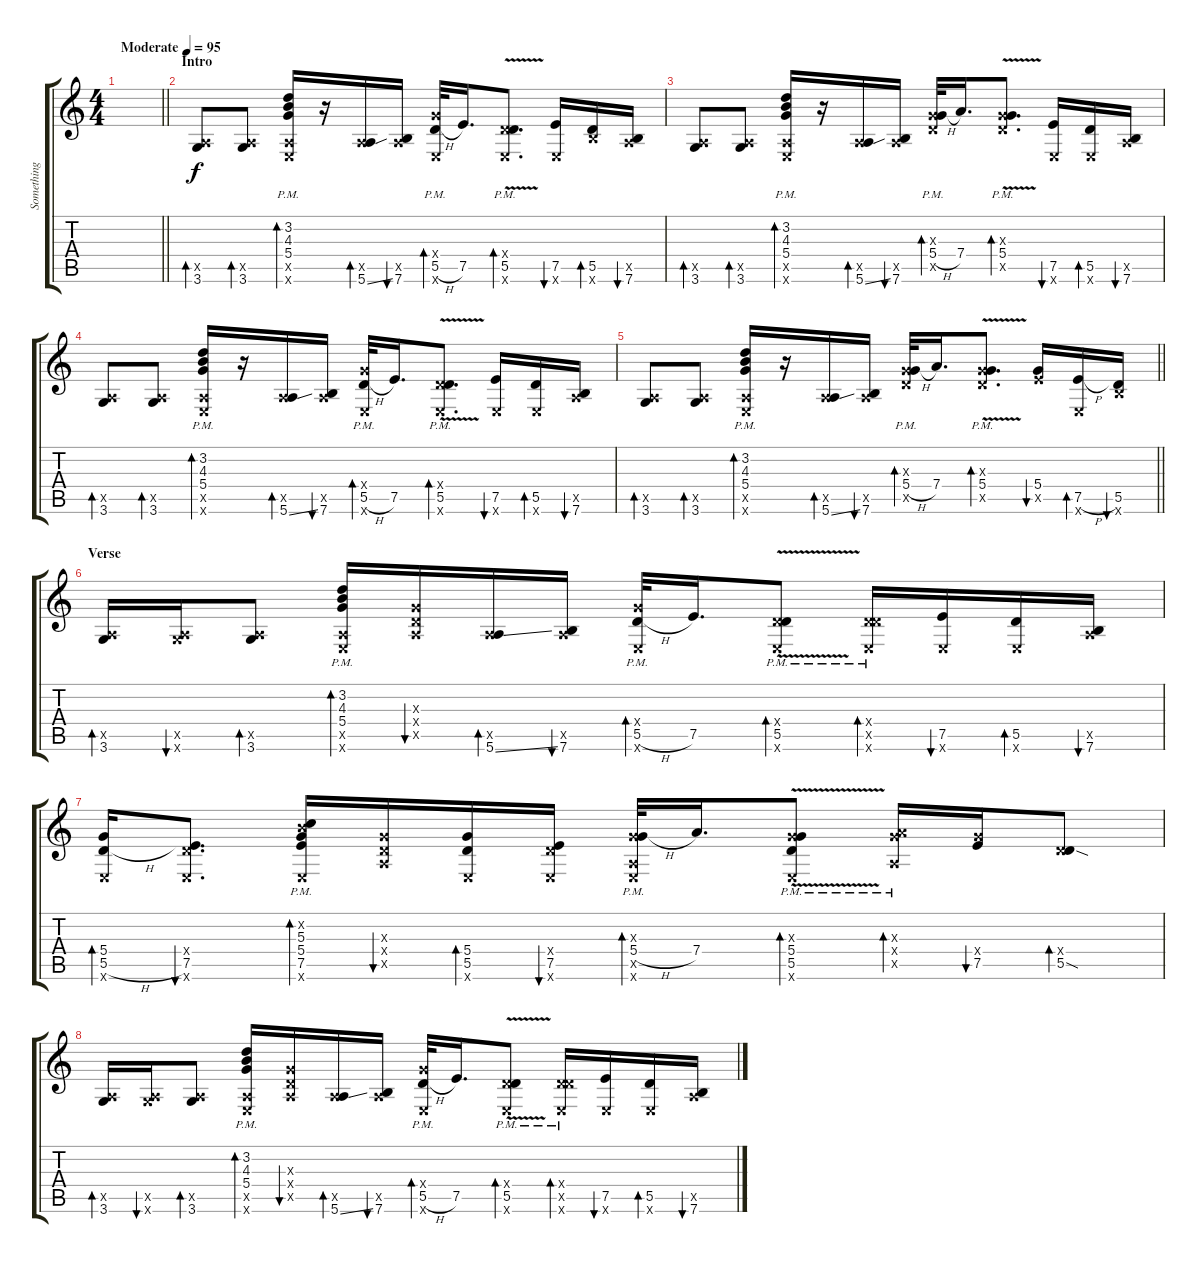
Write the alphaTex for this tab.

\track ("Something Like Olivia" "Something ") {instrument acousticguitarsteel}
\staff {score tabs}
\tuning (E4 B3 G3 D3 A2 E2) {hide}
\ts (4 4)
\tempo (95 "Moderate")
\clef g2
\barLineRight lightlight
\ks c
|
\section ("" "Intro")
(0.5{x} 3.6).8{bd 30} (0.5{x} 3.6).8{bd 30} (3.2{pm} 4.3{pm} 5.4{pm} 0.5{x} 0.6{x}).16{bd 30} r.16 (0.5{x} 5.6{ss}).16{bd 30} (0.5{x} 7.6).16{bu 30} (5.4{x} 5.5{h pm} 0.6{x}).32{bd 30} 7.5.16{d} (0.4{x} 5.5{v pm} 0.6{x}).8{d bd 30} (7.5 0.6{x}).16{bu 30} (5.5 7.6{x}).16{bd 30} (0.5{x} 7.6).16{bu 30} |
(0.5{x} 3.6).8{bd 30} (0.5{x} 3.6).8{bd 30} (3.2{pm} 4.3{pm} 5.4{pm} 0.5{x} 0.6{x}).16{bd 30} r.16 (0.5{x} 5.6{ss}).16{bd 30} (0.5{x} 7.6).16{bu 30} (0.3{x} 5.4{h} 5.5{pm x}).32{bd 30} 7.4.16{d} (0.3{x} 5.4 5.5{v pm x}).8{d bd 30} (7.5 0.6{x}).16{bu 30} (5.5 0.6{x}).16{bd 30} (0.5{x} 7.6).16{bu 30} |
(0.5{x} 3.6).8{bd 30} (0.5{x} 3.6).8{bd 30} (3.2{pm} 4.3{pm} 5.4{pm} 0.5{x} 0.6{x}).16{bd 30} r.16 (0.5{x} 5.6{ss}).16{bd 30} (0.5{x} 7.6).16{bu 30} (5.4{x} 5.5{h pm} 0.6{x}).32{bd 30} 7.5.16{d} (0.4{x} 5.5{v pm} 0.6{x}).8{d bd 30} (7.5 0.6{x}).16{bu 30} (5.5 0.6{x}).16{bd 30} (0.5{x} 7.6).16{bu 30} |
\barLineRight lightlight
(0.5{x} 3.6).8{bd 30} (0.5{x} 3.6).8{bd 30} (3.2{pm} 4.3{pm} 5.4{pm} 0.5{x} 0.6{x}).16{bd 30} r.16 (0.5{x} 5.6{ss}).16{bd 30} (0.5{x} 7.6).16{bu 30} (0.3{x} 5.4{h} 5.5{pm x}).32{bd 30} 7.4.16{d} (0.3{x} 5.4 5.5{v pm x}).8{d bd 30} (5.4 7.5{x}).16{bu 30} (7.5{h} 0.6{x}).16{bd 30} (5.5 7.6{x}).16{bu 30} |
\section ("" "Verse")
(0.5{x} 3.6).16{bd 30} (0.5{x} 3.6{x}).16{bu 30} (0.5{x} 3.6).8{bd 30} (3.2{pm} 4.3{pm} 5.4{pm} 0.5{x} 0.6{x}).16{bd 30} (0.3{x} 0.4{x} 0.5{x}).16{bu 60} (0.5{x} 5.6{ss}).16{bd 30} (0.5{x} 7.6).16{bu 30} (5.4{x} 5.5{h pm} 0.6{x}).32{bd 30} 7.5.16{d} (0.4{x} 5.5{v pm} 0.6{x}).8{bd 30} (0.4{x} 5.5{pm x} 0.6{x}).16{bd 60} (7.5 0.6{x}).16{bu 30} (5.5 0.6{x}).16{bd 30} (0.5{x} 7.6).16{bu 30} |
(5.4 5.5{h} 0.6{x}).16{bd 30} (0.4{x} 7.5 0.6{x}).8{d bu 30} (0.2{x} 5.3 5.4{pm} 7.5 0.6{x}).16{bd 30} (0.3{x} 0.4{x} 0.5{x}).16{bu 30} (5.4 5.5 0.6{x}).16{bd 30} (0.4{x} 7.5 0.6{x}).16{bu 30} (0.3{x} 5.4{h pm} 0.5{x} 0.6{x}).32{bd 30} 7.4.16{d} (0.3{x} 5.4 5.5{v pm} 0.6{x}).8{bd 30} (0.3{x} 7.4{pm x} 0.5{x}).16{bd 30} (5.4{x} 7.5).16{bu 30} (0.4{x} 5.5{sod}).8{bd 30} |
(0.5{x} 3.6).16{bd 30} (0.5{x} 3.6{x}).16{bu 30} (0.5{x} 3.6).8{bd 30} (3.2{pm} 4.3{pm} 5.4{pm} 0.5{x} 0.6{x}).16{bd 30} (0.3{x} 0.4{x} 0.5{x}).16{bu 60} (0.5{x} 5.6{ss}).16{bd 30} (0.5{x} 7.6).16{bu 30} (5.4{x} 5.5{h pm} 0.6{x}).32{bd 30} 7.5.16{d} (0.4{x} 5.5{v pm} 0.6{x}).8{bd 30} (0.4{x} 5.5{pm x} 0.6{x}).16{bd 60} (7.5 0.6{x}).16{bu 30} (5.5 0.6{x}).16{bd 30} (0.5{x} 7.6).16{bu 30}
